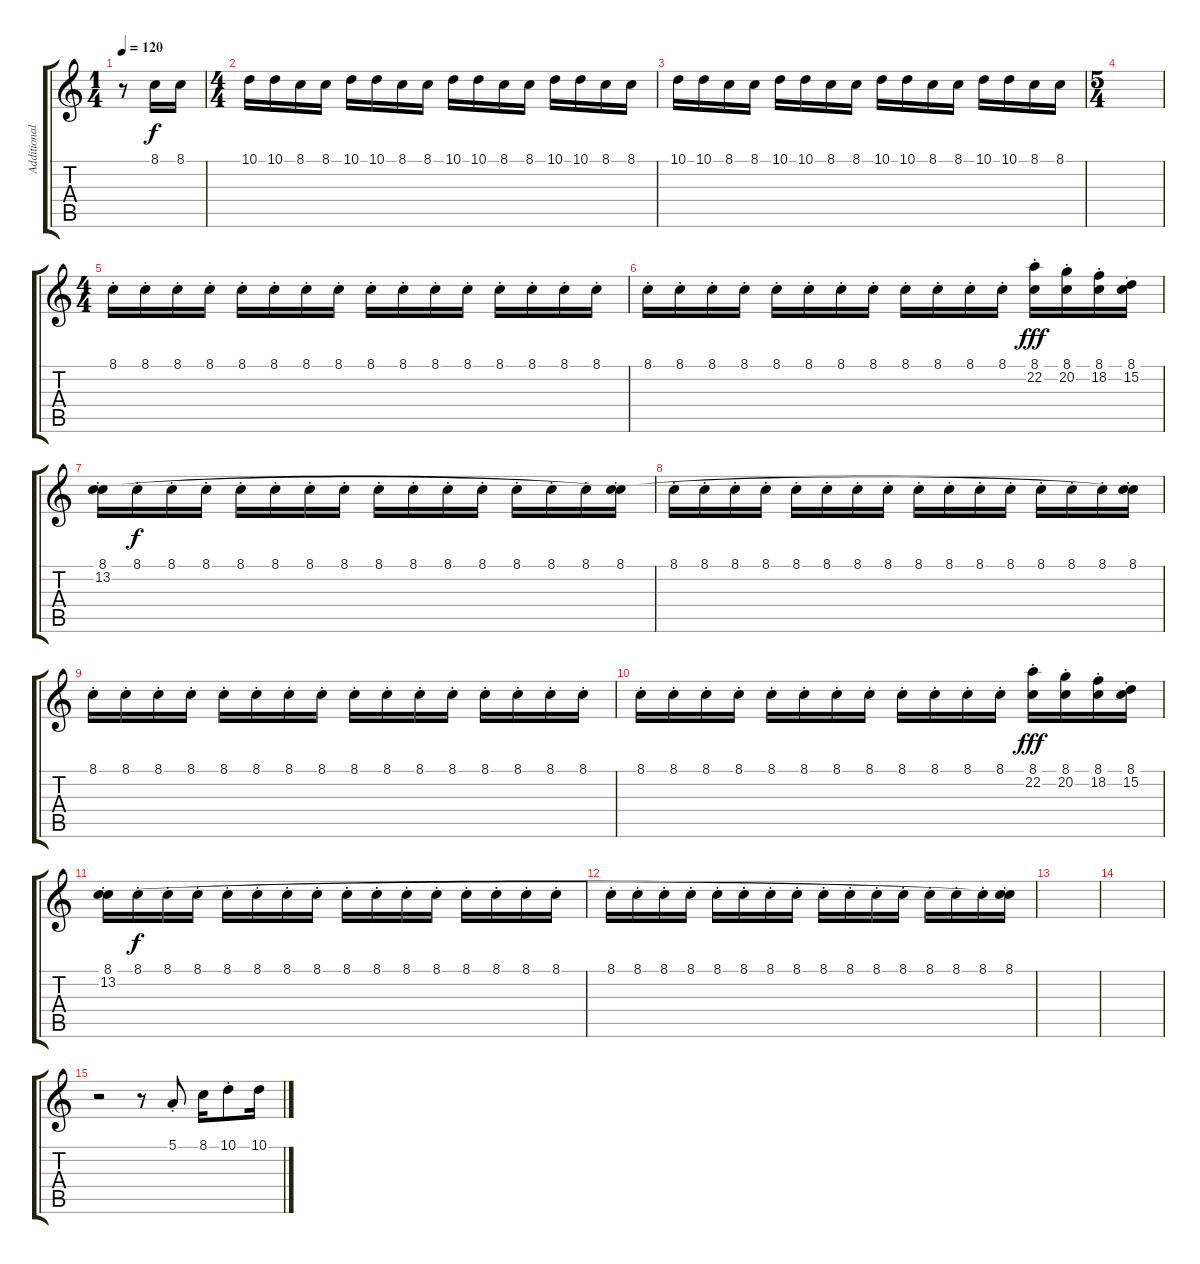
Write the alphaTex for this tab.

\track ("Additional Effects" "Additional") {instrument lead4chiff}
\staff {score tabs}
\tuning (E4 B3 G3 D3 A2 E2) {hide}
\ts (1 4)
\tempo 120
\clef g2
\ks c
r.8{dy f instrument lead4chiff} 8.1.16 8.1.16 |
\ts (4 4)
10.1.16 10.1.16 8.1.16 8.1.16 10.1.16 10.1.16 8.1.16 8.1.16 10.1.16 10.1.16 8.1.16 8.1.16 10.1.16 10.1.16 8.1.16 8.1.16 |
10.1.16 10.1.16 8.1.16 8.1.16 10.1.16 10.1.16 8.1.16 8.1.16 10.1.16 10.1.16 8.1.16 8.1.16 10.1.16 10.1.16 8.1.16 8.1.16 |
\ts (5 4)
|
\ts (4 4)
8.1{st}.16 8.1{st}.16 8.1{st}.16 8.1{st}.16 8.1{st}.16 8.1{st}.16 8.1{st}.16 8.1{st}.16 8.1{st}.16 8.1{st}.16 8.1{st}.16 8.1{st}.16 8.1{st}.16 8.1{st}.16 8.1{st}.16 8.1{st}.16 |
8.1{st}.16 8.1{st}.16 8.1{st}.16 8.1{st}.16 8.1{st}.16 8.1{st}.16 8.1{st}.16 8.1{st}.16 8.1{st}.16 8.1{st}.16 8.1{st}.16 8.1{st}.16 (8.1{st} 22.2).16{dy fff} (8.1{st} 20.2).16 (8.1{st} 18.2).16 (8.1{st} 15.2).16 |
(8.1{st} 13.2).16 8.1{st}.16{dy f} 8.1{st}.16 8.1{st}.16 8.1{st}.16 8.1{st}.16 8.1{st}.16 8.1{st}.16 8.1{st}.16 8.1{st}.16 8.1{st}.16 8.1{st}.16 8.1{st}.16 8.1{st}.16 8.1{st}.16 (8.1{st} 13.2{t}).16 |
8.1{st}.16 8.1{st}.16 8.1{st}.16 8.1{st}.16 8.1{st}.16 8.1{st}.16 8.1{st}.16 8.1{st}.16 8.1{st}.16 8.1{st}.16 8.1{st}.16 8.1{st}.16 8.1{st}.16 8.1{st}.16 8.1{st}.16 (8.1{st} 13.2{t}).16 |
8.1{st}.16 8.1{st}.16 8.1{st}.16 8.1{st}.16 8.1{st}.16 8.1{st}.16 8.1{st}.16 8.1{st}.16 8.1{st}.16 8.1{st}.16 8.1{st}.16 8.1{st}.16 8.1{st}.16 8.1{st}.16 8.1{st}.16 8.1{st}.16 |
8.1{st}.16 8.1{st}.16 8.1{st}.16 8.1{st}.16 8.1{st}.16 8.1{st}.16 8.1{st}.16 8.1{st}.16 8.1{st}.16 8.1{st}.16 8.1{st}.16 8.1{st}.16 (8.1{st} 22.2).16{dy fff} (8.1{st} 20.2).16 (8.1{st} 18.2).16 (8.1{st} 15.2).16 |
(8.1{st} 13.2).16 8.1{st}.16{dy f} 8.1{st}.16 8.1{st}.16 8.1{st}.16 8.1{st}.16 8.1{st}.16 8.1{st}.16 8.1{st}.16 8.1{st}.16 8.1{st}.16 8.1{st}.16 8.1{st}.16 8.1{st}.16 8.1{st}.16 8.1{st}.16 |
8.1{st}.16 8.1{st}.16 8.1{st}.16 8.1{st}.16 8.1{st}.16 8.1{st}.16 8.1{st}.16 8.1{st}.16 8.1{st}.16 8.1{st}.16 8.1{st}.16 8.1{st}.16 8.1{st}.16 8.1{st}.16 8.1{st}.16 (8.1{st} 13.2{t}).16 |
|
|
r.2 r.8 5.1{st}.8 8.1.16 10.1{st}.8 10.1.16
